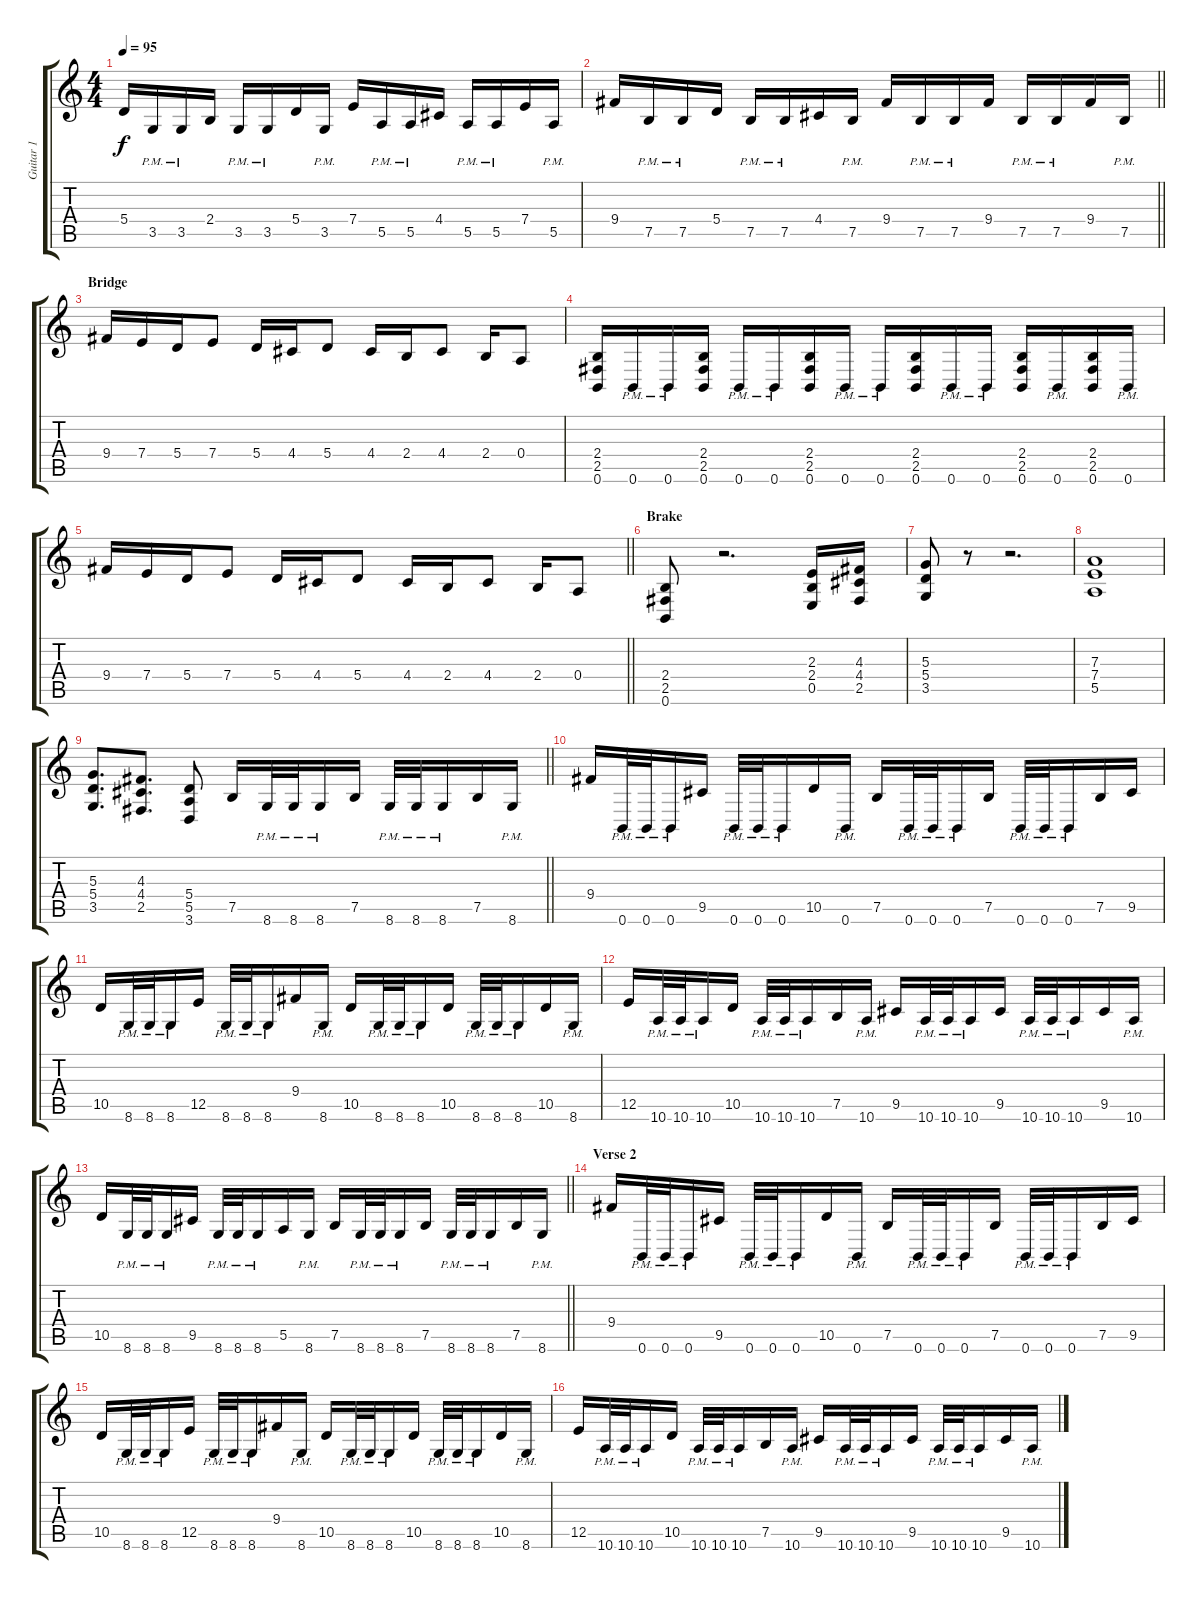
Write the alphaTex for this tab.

\track ("Guitar 1" "Guitar 1") {instrument distortionguitar}
\staff {score tabs}
\tuning (B3 Gb3 D3 A2 E2 B1) {hide}
\ts (4 4)
\tempo 95
\clef g2
\ks c
5.4.16{dy f} 3.5{pm}.16 3.5{pm}.16 2.4.16 3.5{pm}.16 3.5{pm}.16 5.4.16 3.5{pm}.16 7.4.16 5.5{pm}.16 5.5{pm}.16 4.4.16 5.5{pm}.16 5.5{pm}.16 7.4.16 5.5{pm}.16 |
\barLineRight lightlight
9.4.16 7.5{pm}.16 7.5{pm}.16 5.4.16 7.5{pm}.16 7.5{pm}.16 4.4.16 7.5{pm}.16 9.4.16 7.5{pm}.16 7.5{pm}.16 9.4.16 7.5{pm}.16 7.5{pm}.16 9.4.16 7.5{pm}.16 |
\section ("" "Bridge")
9.4.16 7.4.16 5.4.16 7.4.8 5.4.16 4.4.16 5.4.8 4.4.16 2.4.16 4.4.8 2.4.16 0.4.8 |
(2.4 2.5 0.6).16 0.6{pm}.16 0.6{pm}.16 (2.4 2.5 0.6).16 0.6{pm}.16 0.6{pm}.16 (2.4 2.5 0.6).16 0.6{pm}.16 0.6{pm}.16 (2.4 2.5 0.6).16 0.6{pm}.16 0.6{pm}.16 (2.4 2.5 0.6).16 0.6{pm}.16 (2.4 2.5 0.6).16 0.6{pm}.16 |
\barLineRight lightlight
9.4.16 7.4.16 5.4.16 7.4.8 5.4.16 4.4.16 5.4.8 4.4.16 2.4.16 4.4.8 2.4.16 0.4.8 |
\section ("" "Brake")
(2.4 2.5 0.6).8 r.2{d} (2.3 2.4 0.5).16 (4.3 4.4 2.5).16 |
(5.3 5.4 3.5).8 r.8 r.2{d} |
(7.3 7.4 5.5).1 |
\barLineRight lightlight
(5.3 5.4 3.5).8{d} (4.3 4.4 2.5).8{d} (5.4 5.5 3.6).8 7.5.16 8.6{pm}.32 8.6{pm}.32 8.6{pm}.16 7.5.16 8.6{pm}.32 8.6{pm}.32 8.6{pm}.16 7.5.16 8.6{pm}.16 |
9.4.16 0.6{pm}.32 0.6{pm}.32 0.6{pm}.16 9.5.16 0.6{pm}.32 0.6{pm}.32 0.6{pm}.16 10.5.16 0.6{pm}.16 7.5.16 0.6{pm}.32 0.6{pm}.32 0.6{pm}.16 7.5.16 0.6{pm}.32 0.6{pm}.32 0.6{pm}.16 7.5.16 9.5.16 |
10.5.16 8.6{pm}.32 8.6{pm}.32 8.6{pm}.16 12.5.16 8.6{pm}.32 8.6{pm}.32 8.6{pm}.16 9.4.16 8.6{pm}.16 10.5.16 8.6{pm}.32 8.6{pm}.32 8.6{pm}.16 10.5.16 8.6{pm}.32 8.6{pm}.32 8.6{pm}.16 10.5.16 8.6{pm}.16 |
12.5.16 10.6{pm}.32 10.6{pm}.32 10.6{pm}.16 10.5.16 10.6{pm}.32 10.6{pm}.32 10.6{pm}.16 7.5.16 10.6{pm}.16 9.5.16 10.6{pm}.32 10.6{pm}.32 10.6{pm}.16 9.5.16 10.6{pm}.32 10.6{pm}.32 10.6{pm}.16 9.5.16 10.6{pm}.16 |
\barLineRight lightlight
10.5.16 8.6{pm}.32 8.6{pm}.32 8.6{pm}.16 9.5.16 8.6{pm}.32 8.6{pm}.32 8.6{pm}.16 5.5.16 8.6{pm}.16 7.5.16 8.6{pm}.32 8.6{pm}.32 8.6{pm}.16 7.5.16 8.6{pm}.32 8.6{pm}.32 8.6{pm}.16 7.5.16 8.6{pm}.16 |
\section ("" "Verse 2")
9.4.16 0.6{pm}.32 0.6{pm}.32 0.6{pm}.16 9.5.16 0.6{pm}.32 0.6{pm}.32 0.6{pm}.16 10.5.16 0.6{pm}.16 7.5.16 0.6{pm}.32 0.6{pm}.32 0.6{pm}.16 7.5.16 0.6{pm}.32 0.6{pm}.32 0.6{pm}.16 7.5.16 9.5.16 |
10.5.16 8.6{pm}.32 8.6{pm}.32 8.6{pm}.16 12.5.16 8.6{pm}.32 8.6{pm}.32 8.6{pm}.16 9.4.16 8.6{pm}.16 10.5.16 8.6{pm}.32 8.6{pm}.32 8.6{pm}.16 10.5.16 8.6{pm}.32 8.6{pm}.32 8.6{pm}.16 10.5.16 8.6{pm}.16 |
12.5.16 10.6{pm}.32 10.6{pm}.32 10.6{pm}.16 10.5.16 10.6{pm}.32 10.6{pm}.32 10.6{pm}.16 7.5.16 10.6{pm}.16 9.5.16 10.6{pm}.32 10.6{pm}.32 10.6{pm}.16 9.5.16 10.6{pm}.32 10.6{pm}.32 10.6{pm}.16 9.5.16 10.6{pm}.16
